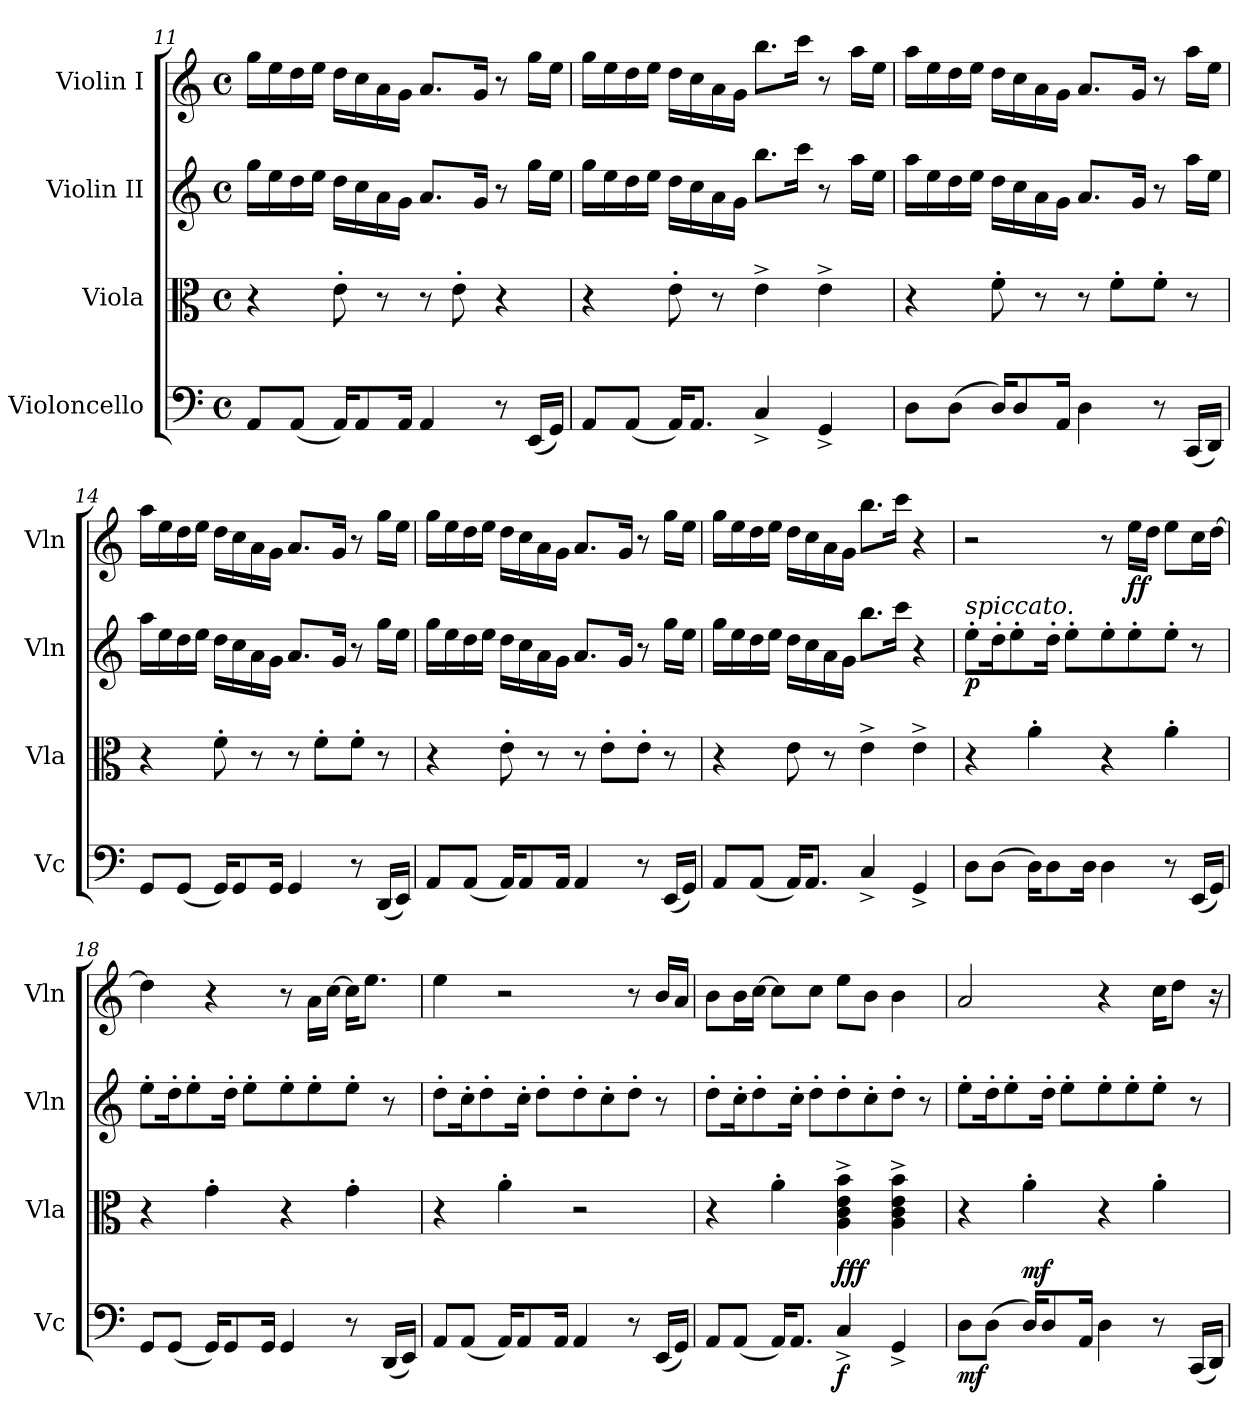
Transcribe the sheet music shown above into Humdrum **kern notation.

**kern	**dynam	**kern	**dynam	**kern	**dynam	**kern	**dynam
*part4	*part4	*part3	*part3	*part2	*part2	*part1	*part1
*staff4	*staff4	*staff3	*staff3	*staff2	*staff2	*staff1	*staff1
*I"Violoncello	*	*I"Viola	*	*I"Violin II	*	*I"Violin I	*
*I'Vc	*	*I'Vla	*	*I'Vln	*	*I'Vln	*
*clefF4	*	*clefC3	*	*clefG2	*	*clefG2	*
*k[]	*	*k[]	*	*k[]	*	*k[]	*
*M4/4	*	*M4/4	*	*M4/4	*	*M4/4	*
*met(c)	*	*met(c)	*	*met(c)	*	*met(c)	*
=11	=11	=11	=11	=11	=11	=11	=11
8AA/L	.	4r	.	16gg\LL	.	16gg\LL	.
.	.	.	.	16ee\	.	16ee\	.
(8AA/J	.	.	.	16dd\	.	16dd\	.
.	.	.	.	16ee\JJ	.	16ee\JJ	.
16AA/KL)	.	8e'\	.	16dd\LL	.	16dd\LL	.
8AA/	.	.	.	16cc\	.	16cc\	.
.	.	8r	.	16a\	.	16a\	.
16AA/Jk	.	.	.	16g\JJ	.	16g\JJ	.
4AA/	.	8r	.	8.a/L	.	8.a/L	.
.	.	8e'\	.	.	.	.	.
.	.	.	.	16g/Jk	.	16g/Jk	.
8r	.	4r	.	8r	.	8r	.
(16EE/LL	.	.	.	16gg\LL	.	16gg\LL	.
16GG/JJ)	.	.	.	16ee\JJ	.	16ee\JJ	.
!!LO:LB:g=z
=12	=12	=12	=12	=12	=12	=12	=12
8AA/L	.	4r	.	16gg\LL	.	16gg\LL	.
.	.	.	.	16ee\	.	16ee\	.
(8AA/J	.	.	.	16dd\	.	16dd\	.
.	.	.	.	16ee\JJ	.	16ee\JJ	.
16AA/KL)	.	8e'\	.	16dd\LL	.	16dd\LL	.
8.AA/J	.	.	.	16cc\	.	16cc\	.
.	.	8r	.	16a\	.	16a\	.
.	.	.	.	16g\JJ	.	16g\JJ	.
4C^/	.	4e^\	.	8.bb\L	.	8.bb\L	.
.	.	.	.	16ccc\Jk	.	16ccc\Jk	.
4GG^/	.	4e^\	.	8r	.	8r	.
.	.	.	.	16aa\LL	.	16aa\LL	.
.	.	.	.	16ee\JJ	.	16ee\JJ	.
=13	=13	=13	=13	=13	=13	=13	=13
8D\L	.	4r	.	16aa\LL	.	16aa\LL	.
.	.	.	.	16ee\	.	16ee\	.
(8D\J	.	.	.	16dd\	.	16dd\	.
.	.	.	.	16ee\JJ	.	16ee\JJ	.
16D/KL)	.	8f'\	.	16dd\LL	.	16dd\LL	.
8D/	.	.	.	16cc\	.	16cc\	.
.	.	8r	.	16a\	.	16a\	.
16AA/Jk	.	.	.	16g\JJ	.	16g\JJ	.
4D\	.	8r	.	8.a/L	.	8.a/L	.
.	.	8f'\L	.	.	.	.	.
.	.	.	.	16g/Jk	.	16g/Jk	.
8r	.	8f'\J	.	8r	.	8r	.
(16CC/LL	.	8r	.	16aa\LL	.	16aa\LL	.
16DD/JJ)	.	.	.	16ee\JJ	.	16ee\JJ	.
=14	=14	=14	=14	=14	=14	=14	=14
8GG/L	.	4r	.	16aa\LL	.	16aa\LL	.
.	.	.	.	16ee\	.	16ee\	.
(8GG/J	.	.	.	16dd\	.	16dd\	.
.	.	.	.	16ee\JJ	.	16ee\JJ	.
16GG/KL)	.	8f'\	.	16dd\LL	.	16dd\LL	.
8GG/	.	.	.	16cc\	.	16cc\	.
.	.	8r	.	16a\	.	16a\	.
16GG/Jk	.	.	.	16g\JJ	.	16g\JJ	.
4GG/	.	8r	.	8.a/L	.	8.a/L	.
.	.	8f'\L	.	.	.	.	.
.	.	.	.	16g/Jk	.	16g/Jk	.
8r	.	8f'\J	.	8r	.	8r	.
(16DD/LL	.	8r	.	16gg\LL	.	16gg\LL	.
16EE/JJ)	.	.	.	16ee\JJ	.	16ee\JJ	.
!!LO:LB:g=z
=15	=15	=15	=15	=15	=15	=15	=15
8AA/L	.	4r	.	16gg\LL	.	16gg\LL	.
.	.	.	.	16ee\	.	16ee\	.
(8AA/J	.	.	.	16dd\	.	16dd\	.
.	.	.	.	16ee\JJ	.	16ee\JJ	.
16AA/KL)	.	8e'\	.	16dd\LL	.	16dd\LL	.
8AA/	.	.	.	16cc\	.	16cc\	.
.	.	8r	.	16a\	.	16a\	.
16AA/Jk	.	.	.	16g\JJ	.	16g\JJ	.
4AA/	.	8r	.	8.a/L	.	8.a/L	.
.	.	8e'\L	.	.	.	.	.
.	.	.	.	16g/Jk	.	16g/Jk	.
8r	.	8e'\J	.	8r	.	8r	.
(16EE/LL	.	8r	.	16gg\LL	.	16gg\LL	.
16GG/JJ)	.	.	.	16ee\JJ	.	16ee\JJ	.
=16	=16	=16	=16	=16	=16	=16	=16
8AA/L	.	4r	.	16gg\LL	.	16gg\LL	.
.	.	.	.	16ee\	.	16ee\	.
(8AA/J	.	.	.	16dd\	.	16dd\	.
.	.	.	.	16ee\JJ	.	16ee\JJ	.
16AA/KL)	.	8e\	.	16dd\LL	.	16dd\LL	.
8.AA/J	.	.	.	16cc\	.	16cc\	.
.	.	8r	.	16a\	.	16a\	.
.	.	.	.	16g\JJ	.	16g\JJ	.
4C^/	.	4e^\	.	8.bb\L	.	8.bb\L	.
.	.	.	.	16ccc\Jk	.	16ccc\Jk	.
4GG^/	.	4e^\	.	4r	.	4r	.
=17	=17	=17	=17	=17	=17	=17	=17
!	!	!	!	!LO:TX:a:i:t=spiccato.	!	!	!
!	!	!	!	!	!LO:DY:b	!	!
8D\L	.	4r	.	8ee'\L	p	2r	.
(8D\J	.	.	.	16dd'\K	.	.	.
.	.	.	.	8ee'\	.	.	.
16D\KL)	.	4a'\	.	.	.	.	.
8D\	.	.	.	16dd'\Jk	.	.	.
.	.	.	.	8ee'\L	.	.	.
16D\Jk	.	.	.	.	.	.	.
4D\	.	4r	.	8ee'\	.	8r	.
!	!	!	!	!	!	!	!LO:DY:b
.	.	.	.	8ee'\	.	16ee\LL	ff
.	.	.	.	.	.	16dd\JJ	.
8r	.	4a'\	.	8ee'\J	.	8ee\L	.
(16EE/LL	.	.	.	8r	.	16cc\L	.
16GG/JJ)	.	.	.	.	.	[16dd\JJ	.
!!LO:PB:g=z
=18	=18	=18	=18	=18	=18	=18	=18
8GG/L	.	4r	.	8ee'\L	.	4dd\]	.
(8GG/J	.	.	.	16dd'\K	.	.	.
.	.	.	.	8ee'\	.	.	.
16GG/KL)	.	4g'\	.	.	.	4r	.
8GG/	.	.	.	16dd'\Jk	.	.	.
.	.	.	.	8ee'\L	.	.	.
16GG/Jk	.	.	.	.	.	.	.
4GG/	.	4r	.	8ee'\	.	8r	.
.	.	.	.	8ee'\	.	16a\LL	.
.	.	.	.	.	.	[16cc\JJ	.
8r	.	4g'\	.	8ee'\J	.	16cc\KL]	.
.	.	.	.	.	.	8.ee\J	.
(16DD/LL	.	.	.	8r	.	.	.
16EE/JJ)	.	.	.	.	.	.	.
=19	=19	=19	=19	=19	=19	=19	=19
8AA/L	.	4r	.	8dd'\L	.	4ee\	.
(8AA/J	.	.	.	16cc'\K	.	.	.
.	.	.	.	8dd'\	.	.	.
16AA/KL)	.	4a'\	.	.	.	2r	.
8AA/	.	.	.	16cc'\Jk	.	.	.
.	.	.	.	8dd'\L	.	.	.
16AA/Jk	.	.	.	.	.	.	.
4AA/	.	2r	.	8dd'\	.	.	.
.	.	.	.	8cc'\	.	.	.
8r	.	.	.	8dd'\J	.	8r	.
(16EE/LL	.	.	.	8r	.	16b/LL	.
16GG/JJ)	.	.	.	.	.	16a/JJ	.
=20	=20	=20	=20	=20	=20	=20	=20
8AA/L	.	4r	.	8dd'\L	.	8b\L	.
(8AA/J	.	.	.	16cc'\K	.	16b\L	.
.	.	.	.	8dd'\	.	[16cc\JJ	.
16AA/KL)	.	4a'\	.	.	.	8cc\L]	.
8.AA/J	.	.	.	16cc'\Jk	.	.	.
.	.	.	.	8dd'\L	.	8cc\J	.
!	!LO:DY:b	!	!LO:DY:b	!	!	!	!
!	!	!	!LO:DY:n=1:b	!	!	!	!
!	!	!	!LO:DY:n=2:b	!	!	!	!
4C^/	f	4A\^ 4c\^ 4e\^ 4b\^	f f f	8dd'\	.	8ee\L	.
.	.	.	.	8cc'\	.	8b\J	.
4GG^/	.	4A\^ 4c\^ 4e\^ 4b\^	.	8dd'\J	.	4b\	.
.	.	.	.	8r	.	.	.
=21	=21	=21	=21	=21	=21	=21	=21
!	!LO:DY:b	!	!	!	!	!	!
8D\L	mf	4r	.	8ee'\L	.	2a/	.
(8D\J	.	.	.	16dd'\K	.	.	.
.	.	.	.	8ee'\	.	.	.
!	!	!	!LO:DY:b	!	!	!	!
16D/KL)	.	4a'\	mf	.	.	.	.
8D/	.	.	.	16dd'\Jk	.	.	.
.	.	.	.	8ee'\L	.	.	.
16AA/Jk	.	.	.	.	.	.	.
4D\	.	4r	.	8ee'\	.	4r	.
.	.	.	.	8ee'\	.	.	.
8r	.	4a'\	.	8ee'\J	.	16cc\KL	.
.	.	.	.	.	.	8dd\J	.
(16CC/LL	.	.	.	8r	.	.	.
16DD/JJ)	.	.	.	.	.	16r	.
=	=	=	=	=	=	=	=
*-	*-	*-	*-	*-	*-	*-	*-
